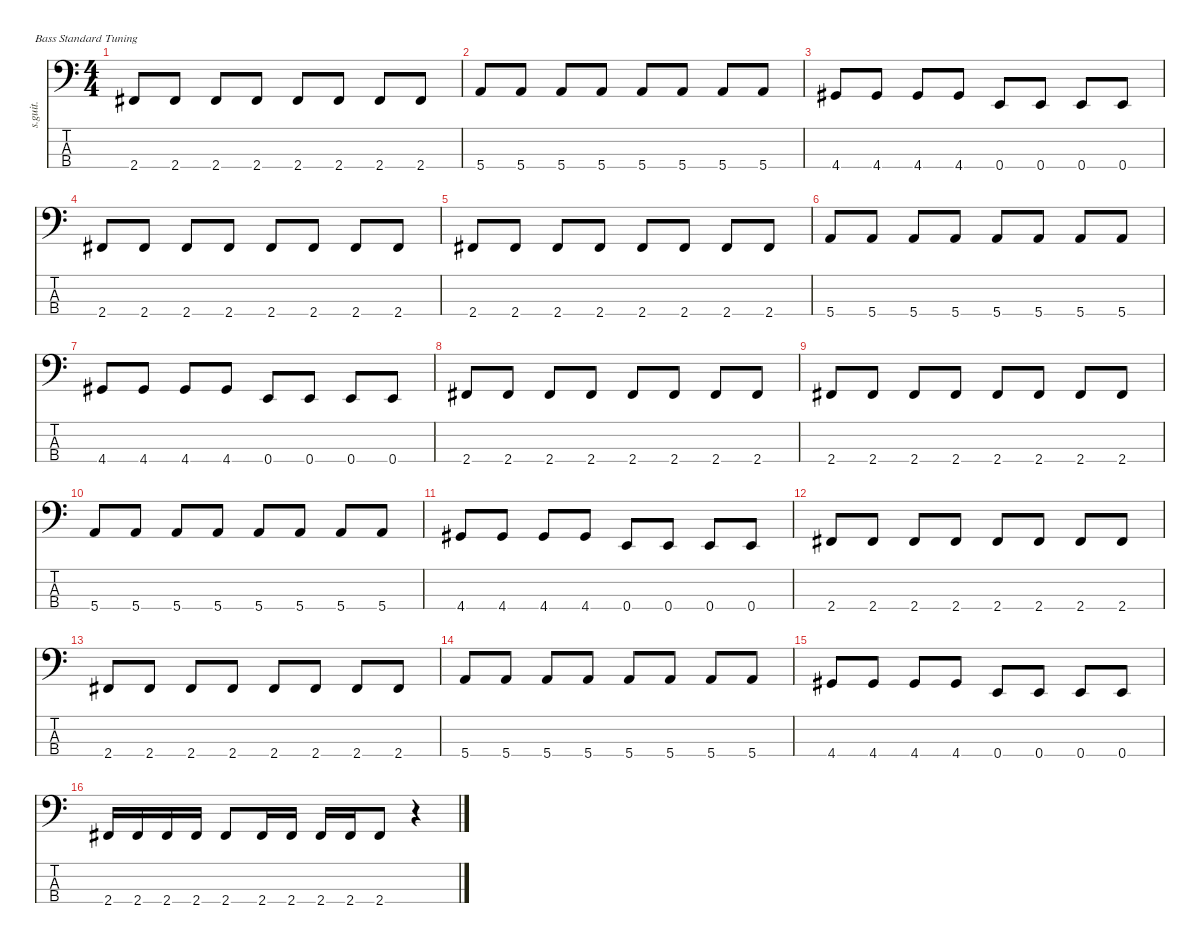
\defaultSystemsLayout 4
\hideDynamics
\bracketExtendMode nobrackets
\track ("" "s.guit.") {instrument electricbassfinger}
\staff {score tabs}
\tuning (G2 D2 A1 E1)
\ts (4 4)
\tempo (180 hide)
\clef f4
\ks c
2.4{acc #}.8{dy f} 2.4{acc #}.8 2.4{acc #}.8 2.4{acc #}.8 2.4{acc #}.8 2.4{acc #}.8 2.4{acc #}.8 2.4{acc #}.8 |
5.4.8 5.4.8 5.4.8 5.4.8 5.4.8 5.4.8 5.4.8 5.4.8 |
4.4{acc #}.8 4.4{acc #}.8 4.4{acc #}.8 4.4{acc #}.8 0.4.8 0.4.8 0.4.8 0.4.8 |
2.4{acc #}.8 2.4{acc #}.8 2.4{acc #}.8 2.4{acc #}.8 2.4{acc #}.8 2.4{acc #}.8 2.4{acc #}.8 2.4{acc #}.8 |
2.4{acc #}.8 2.4{acc #}.8 2.4{acc #}.8 2.4{acc #}.8 2.4{acc #}.8 2.4{acc #}.8 2.4{acc #}.8 2.4{acc #}.8 |
5.4.8 5.4.8 5.4.8 5.4.8 5.4.8 5.4.8 5.4.8 5.4.8 |
4.4{acc #}.8 4.4{acc #}.8 4.4{acc #}.8 4.4{acc #}.8 0.4.8 0.4.8 0.4.8 0.4.8 |
2.4{acc #}.8 2.4{acc #}.8 2.4{acc #}.8 2.4{acc #}.8 2.4{acc #}.8 2.4{acc #}.8 2.4{acc #}.8 2.4{acc #}.8 |
2.4{acc #}.8 2.4{acc #}.8 2.4{acc #}.8 2.4{acc #}.8 2.4{acc #}.8 2.4{acc #}.8 2.4{acc #}.8 2.4{acc #}.8 |
5.4.8 5.4.8 5.4.8 5.4.8 5.4.8 5.4.8 5.4.8 5.4.8 |
4.4{acc #}.8 4.4{acc #}.8 4.4{acc #}.8 4.4{acc #}.8 0.4.8 0.4.8 0.4.8 0.4.8 |
2.4{acc #}.8 2.4{acc #}.8 2.4{acc #}.8 2.4{acc #}.8 2.4{acc #}.8 2.4{acc #}.8 2.4{acc #}.8 2.4{acc #}.8 |
2.4{acc #}.8 2.4{acc #}.8 2.4{acc #}.8 2.4{acc #}.8 2.4{acc #}.8 2.4{acc #}.8 2.4{acc #}.8 2.4{acc #}.8 |
5.4.8 5.4.8 5.4.8 5.4.8 5.4.8 5.4.8 5.4.8 5.4.8 |
4.4{acc #}.8 4.4{acc #}.8 4.4{acc #}.8 4.4{acc #}.8 0.4.8 0.4.8 0.4.8 0.4.8 |
2.4{acc #}.16 2.4{acc #}.16 2.4{acc #}.16 2.4{acc #}.16 2.4{acc #}.8 2.4{acc #}.16 2.4{acc #}.16 2.4{acc #}.16 2.4{acc #}.16 2.4{acc #}.8 r.4
